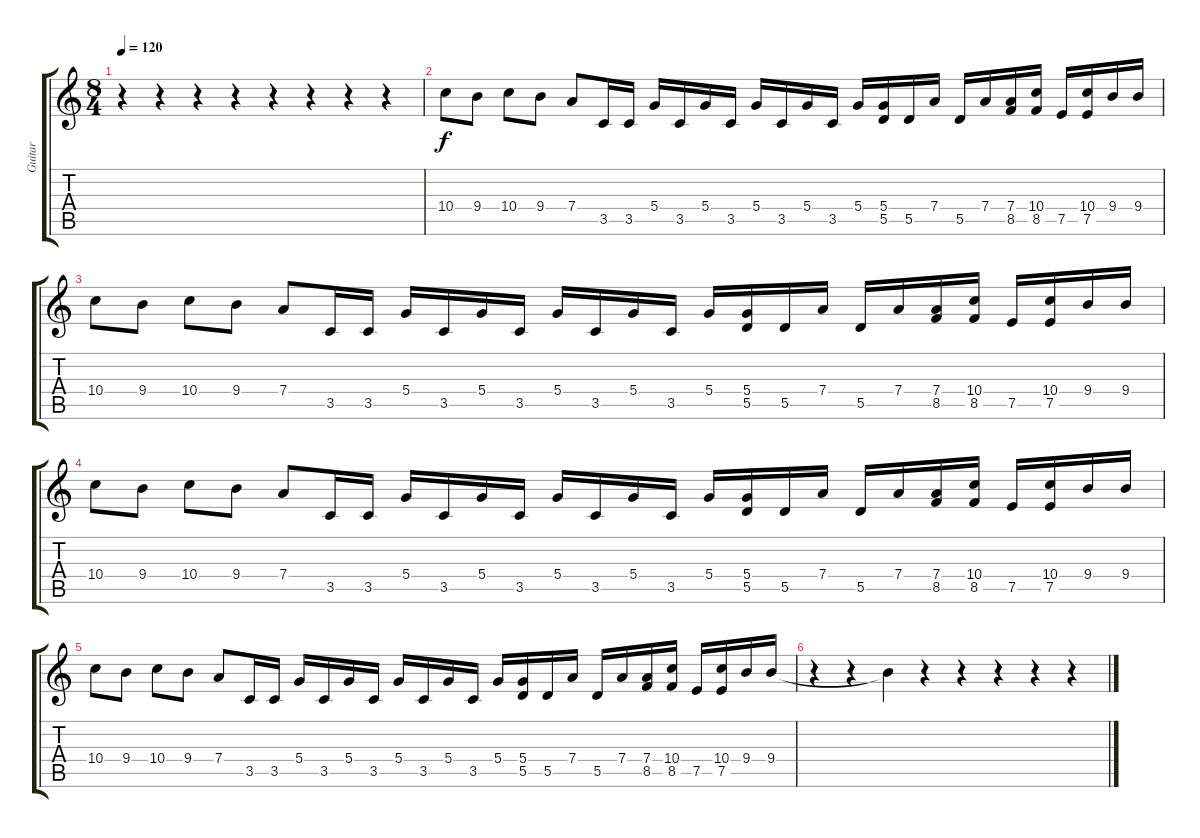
\track ("Guitar" "Guitar") {instrument acousticguitarsteel}
\staff {score tabs}
\tuning (E4 B3 G3 D3 A2 E2) {hide}
\ts (8 4)
\tempo 120
\clef g2
\ks c
r.4{dy f} r.4 r.4 r.4 r.4 r.4 r.4 r.4 |
10.4.8 9.4.8 10.4.8 9.4.8 7.4.8 3.5.16 3.5.16 5.4.16 3.5.16 5.4.16 3.5.16 5.4.16 3.5.16 5.4.16 3.5.16 5.4.16 (5.4 5.5).16 5.5.16 7.4.16 5.5.16 7.4.16 (7.4 8.5).16 (10.4 8.5).16 7.5.16 (10.4 7.5).16 9.4.16 9.4.16 |
10.4.8 9.4.8 10.4.8 9.4.8 7.4.8 3.5.16 3.5.16 5.4.16 3.5.16 5.4.16 3.5.16 5.4.16 3.5.16 5.4.16 3.5.16 5.4.16 (5.4 5.5).16 5.5.16 7.4.16 5.5.16 7.4.16 (7.4 8.5).16 (10.4 8.5).16 7.5.16 (10.4 7.5).16 9.4.16 9.4.16 |
10.4.8 9.4.8 10.4.8 9.4.8 7.4.8 3.5.16 3.5.16 5.4.16 3.5.16 5.4.16 3.5.16 5.4.16 3.5.16 5.4.16 3.5.16 5.4.16 (5.4 5.5).16 5.5.16 7.4.16 5.5.16 7.4.16 (7.4 8.5).16 (10.4 8.5).16 7.5.16 (10.4 7.5).16 9.4.16 9.4.16 |
10.4.8 9.4.8 10.4.8 9.4.8 7.4.8 3.5.16 3.5.16 5.4.16 3.5.16 5.4.16 3.5.16 5.4.16 3.5.16 5.4.16 3.5.16 5.4.16 (5.4 5.5).16 5.5.16 7.4.16 5.5.16 7.4.16 (7.4 8.5).16 (10.4 8.5).16 7.5.16 (10.4 7.5).16 9.4.16 9.4.16 |
r.4 r.4 9.4{t}.4 r.4 r.4 r.4 r.4 r.4
